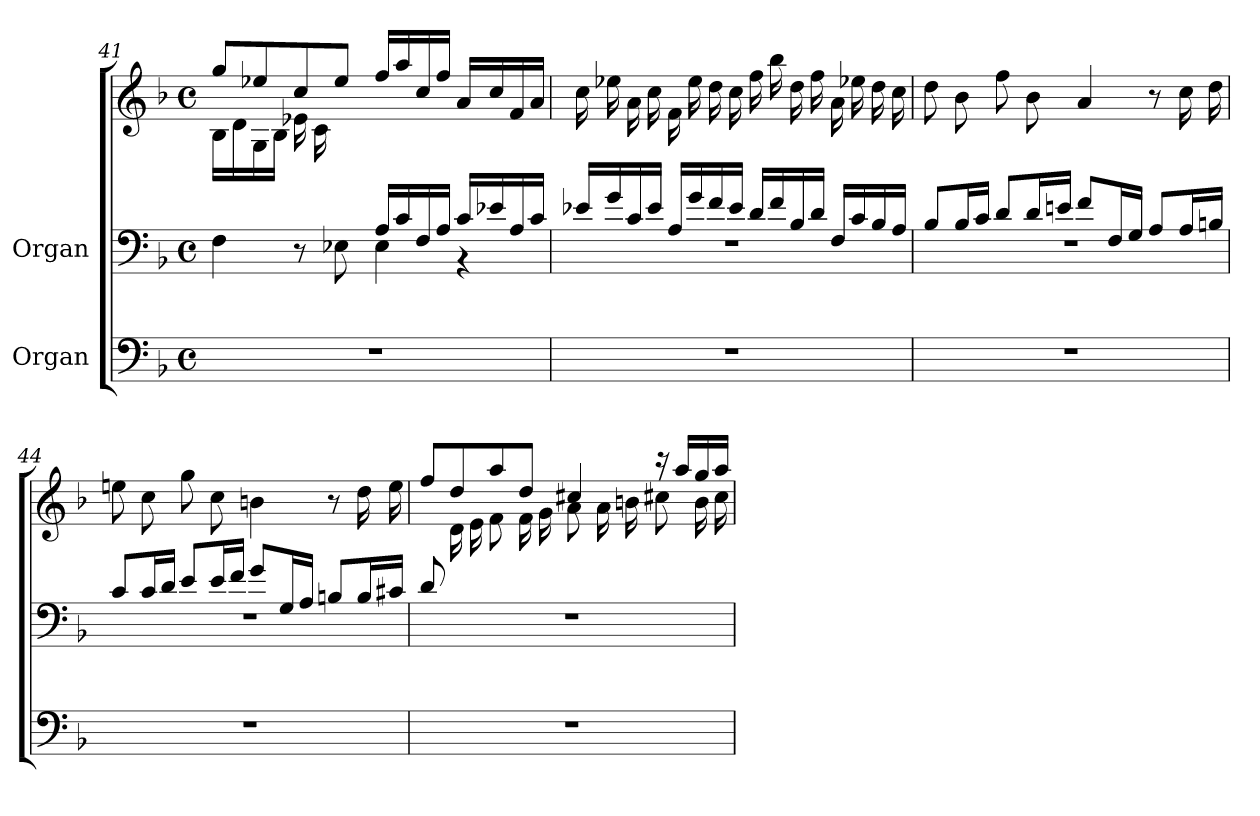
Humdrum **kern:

**kern	**kern	**kern
*part2	*part1	*part1
*staff3	*staff2	*staff1
*I"Organ	*I"Organ	*
!!LO:LB:g=z
*clefF4	*clefF4	*clefG2
*k[b-]	*k[b-]	*k[b-]
*M4/4	*M4/4	*M4/4
*met(c)	*met(c)	*met(c)
=41	=41	=41
*	*^	*^
1r	4.ryy	4F\	8gg/L	16B-\LL
.	.	.	.	16d\
.	.	.	8ee-X/	16G\
.	.	.	.	16B-\JJ
.	.	8r	8cc/	16e-X\LL
.	.	.	.	16c\
.	16G/	8E-X\	8ee-/J	2ryy
.	16B-/JJ	.	.	.
.	16A/LL	4E-\	16ff/LL	.
.	16c/	.	16aa/	.
.	16F/	.	16cc/	.
.	16A/JJ	.	16ff/JJ	.
.	16c/LL	4rBB	16a/LL	.
.	16e-X/	.	16cc/	.
.	16A/	.	16f/	8ryy
.	16c/JJ	.	16a/JJ	.
*	*	*	*v	*v
=42	=42	=42	=42
1r	16e-X/LL	1rF	16cc\LL
.	16g/	.	16ee-X\
.	16c/	.	16a\
.	16e-/JJ	.	16cc\JJ
.	16A/LL	.	16f\LL
.	16g/	.	16ee-\
.	16f/	.	16dd\
.	16e-/JJ	.	16cc\JJ
.	16d/LL	.	16ff\LL
.	16f/	.	16bb-\
.	16B-/	.	16dd\
.	16d/JJ	.	16ff\JJ
.	16F/LL	.	16a\LL
.	16c/	.	16ee-X\
.	16B-/	.	16dd\
.	16A/JJ	.	16cc\JJ
=43	=43	=43	=43
1r	8B-/L	1rF	8dd\L
.	16B-/L	.	8b-\
.	16c/JJ	.	.
.	8d/L	.	8ff\
.	16d/L	.	8b-\J
.	16en/JJ	.	.
.	8f/L	.	4a/
.	16F/L	.	.
.	16G/JJ	.	.
.	8A/L	.	8r
.	16A/L	.	16cc\LL
.	16Bn/JJ	.	16dd\JJ
!!LO:LB:g=z
=44	=44	=44	=44
1r	8c/L	1rF	8een\L
.	16c/L	.	8cc\
.	16d/JJ	.	.
.	8e/L	.	8gg\
.	16e/L	.	8cc\J
.	16f/JJ	.	.
.	8g/L	.	4bn\
.	16G/L	.	.
.	16A/JJ	.	.
.	8Bn/L	.	8r
.	16B/L	.	16dd\LL
.	16c#X/JJ	.	16ee\JJ
=45	=45	=45	=45
*	*	*	*^
1r	8d/L	1rF	8ff/L	8ryy
.	2..ryy	.	8dd/	16d\L
.	.	.	.	16e\JJ
.	.	.	8aa/	8f\L
.	.	.	8dd/J	16f\L
.	.	.	.	16g\JJ
.	.	.	4cc#X/	8a\L
.	.	.	.	16a\L
.	.	.	.	16bn\JJ
.	.	.	16rccc	8cc#X\L
.	.	.	16aa/LL	.
.	.	.	16gg/	16b\L
.	.	.	16aa/JJ	16cc#\JJ
*	*v	*v	*	*
*	*	*v	*v
=	=	=
*-	*-	*-
